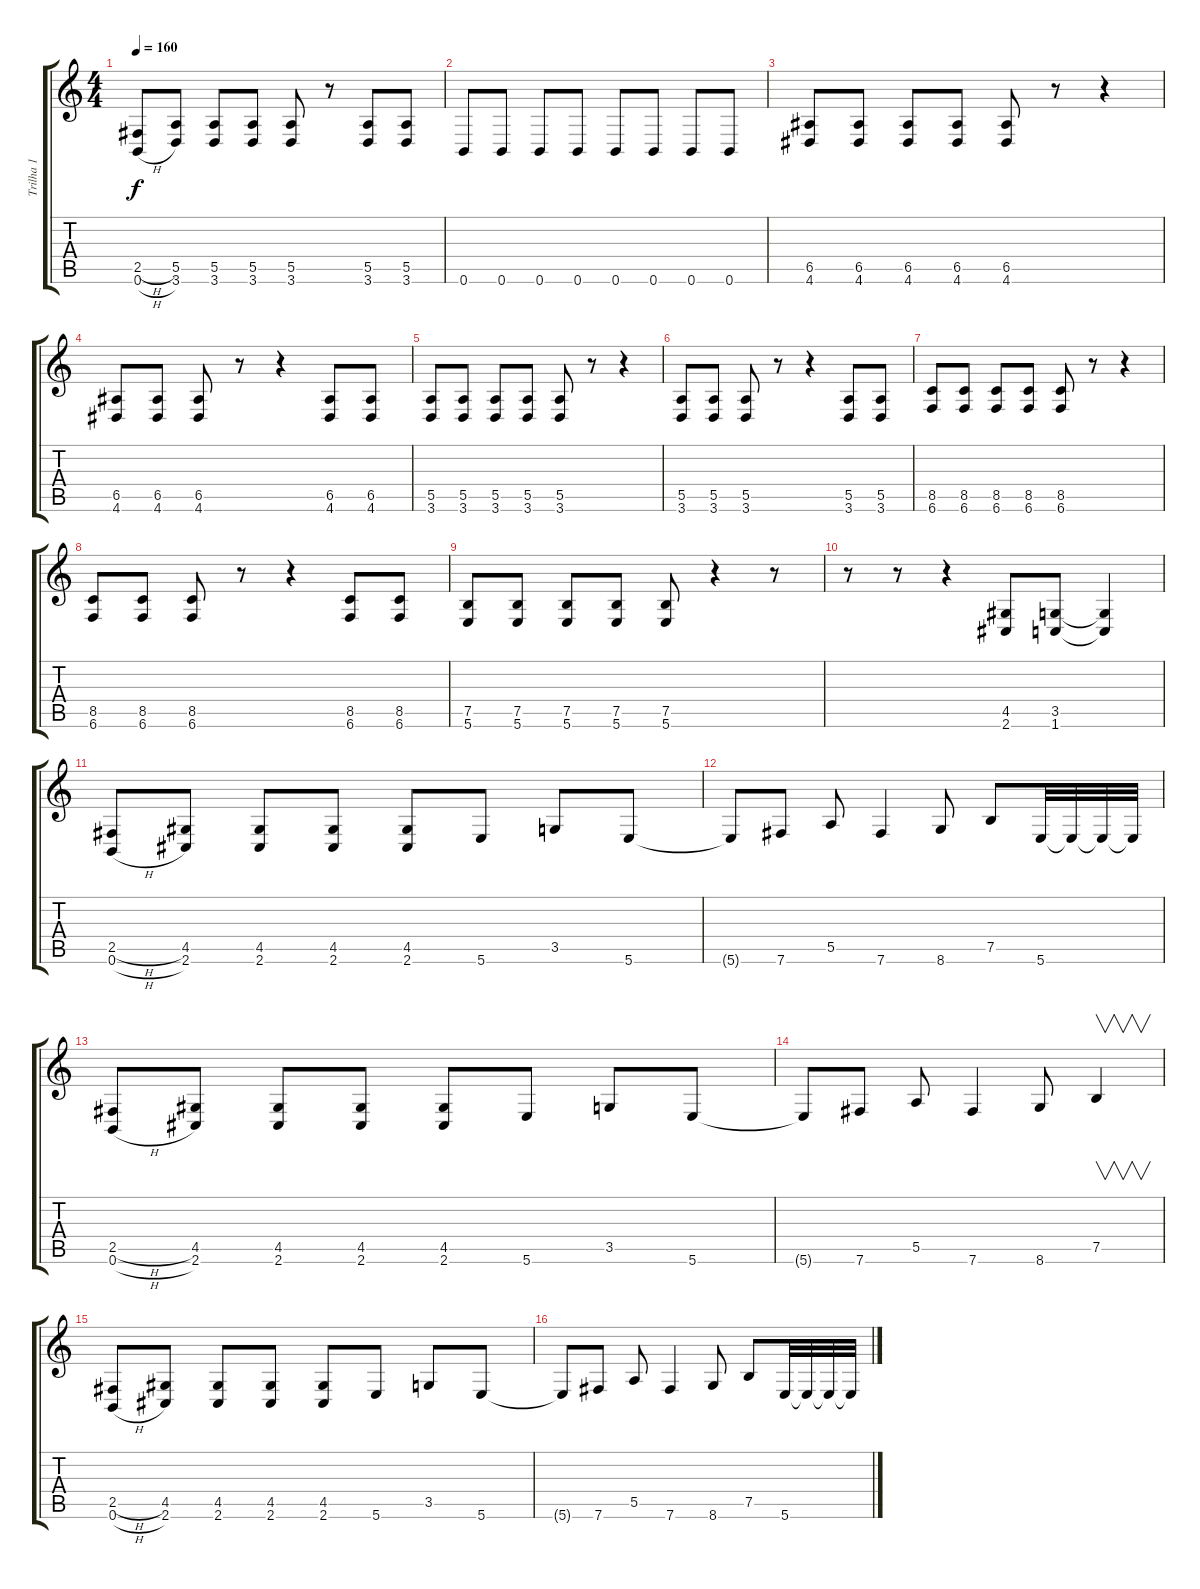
\track ("Trilha 1" "Trilha 1") {instrument distortionguitar}
\staff {score tabs}
\tuning (B3 Gb3 D3 A2 E2 B1) {hide}
\ts (4 4)
\tempo 160
\clef g2
\ks c
(2.5{h} 0.6{h}).8{dy f} (5.5 3.6).8 (5.5 3.6).8 (5.5 3.6).8 (5.5 3.6).8 r.8 (5.5 3.6).8 (5.5 3.6).8 |
0.6.8 0.6.8 0.6.8 0.6.8 0.6.8 0.6.8 0.6.8 0.6.8 |
(6.5 4.6).8 (6.5 4.6).8 (6.5 4.6).8 (6.5 4.6).8 (6.5 4.6).8 r.8 r.4 |
(6.5 4.6).8 (6.5 4.6).8 (6.5 4.6).8 r.8 r.4 (6.5 4.6).8 (6.5 4.6).8 |
(5.5 3.6).8 (5.5 3.6).8 (5.5 3.6).8 (5.5 3.6).8 (5.5 3.6).8 r.8 r.4 |
(5.5 3.6).8 (5.5 3.6).8 (5.5 3.6).8 r.8 r.4 (5.5 3.6).8 (5.5 3.6).8 |
(8.5 6.6).8 (8.5 6.6).8 (8.5 6.6).8 (8.5 6.6).8 (8.5 6.6).8 r.8 r.4 |
(8.5 6.6).8 (8.5 6.6).8 (8.5 6.6).8 r.8 r.4 (8.5 6.6).8 (8.5 6.6).8 |
(7.5 5.6).8 (7.5 5.6).8 (7.5 5.6).8 (7.5 5.6).8 (7.5 5.6).8 r.4 r.8 |
r.8 r.8 r.4 (4.5 2.6).8 (3.5 1.6).8 (3.5{t} 1.6{t}).4 |
(2.5{h} 0.6{h}).8 (4.5 2.6).8 (4.5 2.6).8 (4.5 2.6).8 (4.5 2.6).8 5.6.8 3.5.8 5.6.8 |
5.6{t}.8 7.6.8 5.5.8 7.6.4 8.6.8 7.5.8 5.6.32 5.6{t}.32 5.6{t}.32 5.6{t}.32 |
(2.5{h} 0.6{h}).8 (4.5 2.6).8 (4.5 2.6).8 (4.5 2.6).8 (4.5 2.6).8 5.6.8 3.5.8 5.6.8 |
5.6{t}.8 7.6.8 5.5.8 7.6.4 8.6.8 7.5.4{v} |
(2.5{h} 0.6{h}).8 (4.5 2.6).8 (4.5 2.6).8 (4.5 2.6).8 (4.5 2.6).8 5.6.8 3.5.8 5.6.8 |
5.6{t}.8 7.6.8 5.5.8 7.6.4 8.6.8 7.5.8 5.6.32 5.6{t}.32 5.6{t}.32 5.6{t}.32
